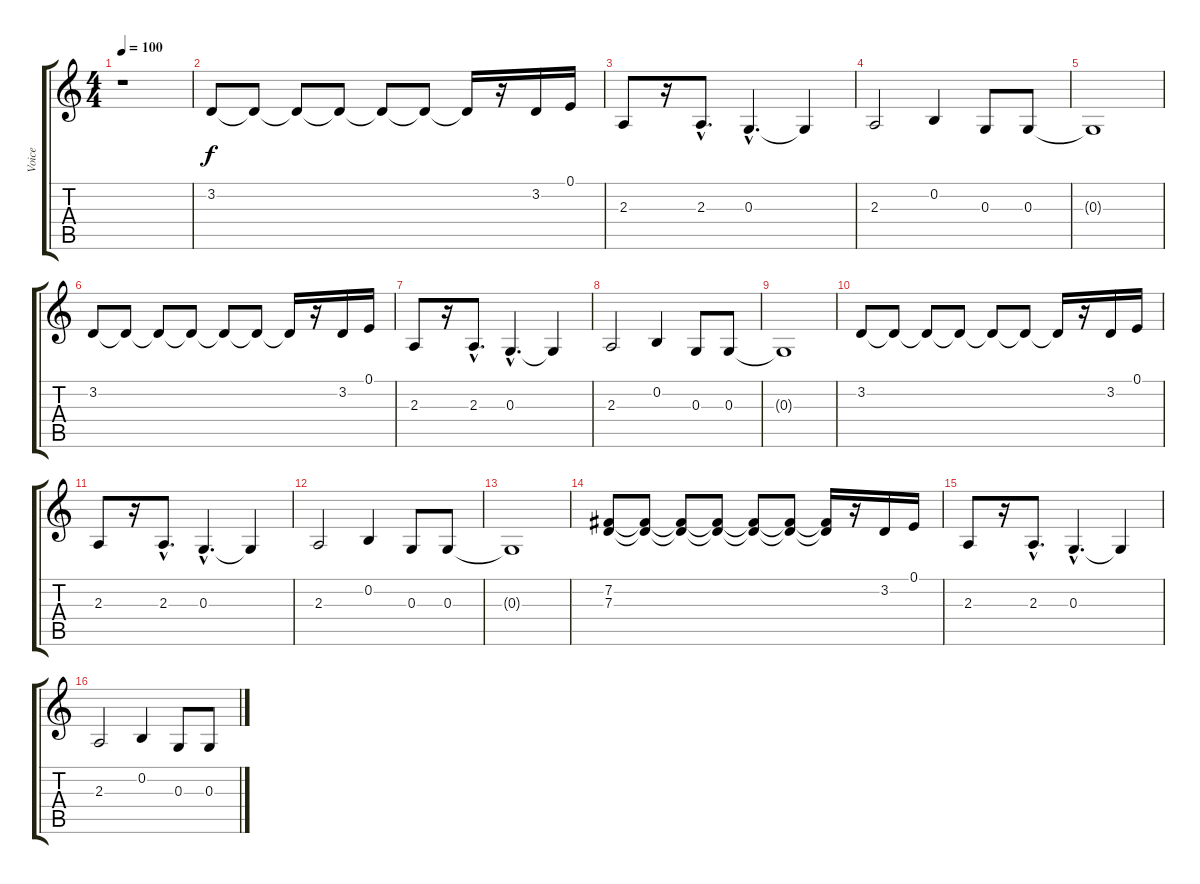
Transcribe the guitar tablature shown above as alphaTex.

\track ("Voice" "Voice") {instrument bassoon}
\staff {score tabs}
\tuning (E4 B3 G3 D3 A2 E2) {hide}
\ts (4 4)
\tempo 100
\clef g2
\ks c
r.1{dy f} |
3.2.8 3.2{t}.8 3.2{t}.8 3.2{t}.8 3.2{t}.8 3.2{t}.8 3.2{t}.16 r.16 3.2.16 0.1.16 |
2.3.8 r.16 2.3{hac}.8{d} 0.3{hac}.4{d} 0.3{t}.4 |
2.3.2 0.2.4 0.3.8 0.3.8 |
0.3{t}.1 |
3.2.8 3.2{t}.8 3.2{t}.8 3.2{t}.8 3.2{t}.8 3.2{t}.8 3.2{t}.16 r.16 3.2.16 0.1.16 |
2.3.8 r.16 2.3{hac}.8{d} 0.3{hac}.4{d} 0.3{t}.4 |
2.3.2 0.2.4 0.3.8 0.3.8 |
0.3{t}.1 |
3.2.8 3.2{t}.8 3.2{t}.8 3.2{t}.8 3.2{t}.8 3.2{t}.8 3.2{t}.16 r.16 3.2.16 0.1.16 |
2.3.8 r.16 2.3{hac}.8{d} 0.3{hac}.4{d} 0.3{t}.4 |
2.3.2 0.2.4 0.3.8 0.3.8 |
0.3{t}.1 |
(7.2 7.3).8 (7.2{t} 7.3{t}).8 (7.2{t} 7.3{t}).8 (7.2{t} 7.3{t}).8 (7.2{t} 7.3{t}).8 (7.2{t} 7.3{t}).8 (7.2{t} 7.3{t}).16 r.16 3.2.16 0.1.16 |
2.3.8 r.16 2.3{hac}.8{d} 0.3{hac}.4{d} 0.3{t}.4 |
2.3.2 0.2.4 0.3.8 0.3.8
